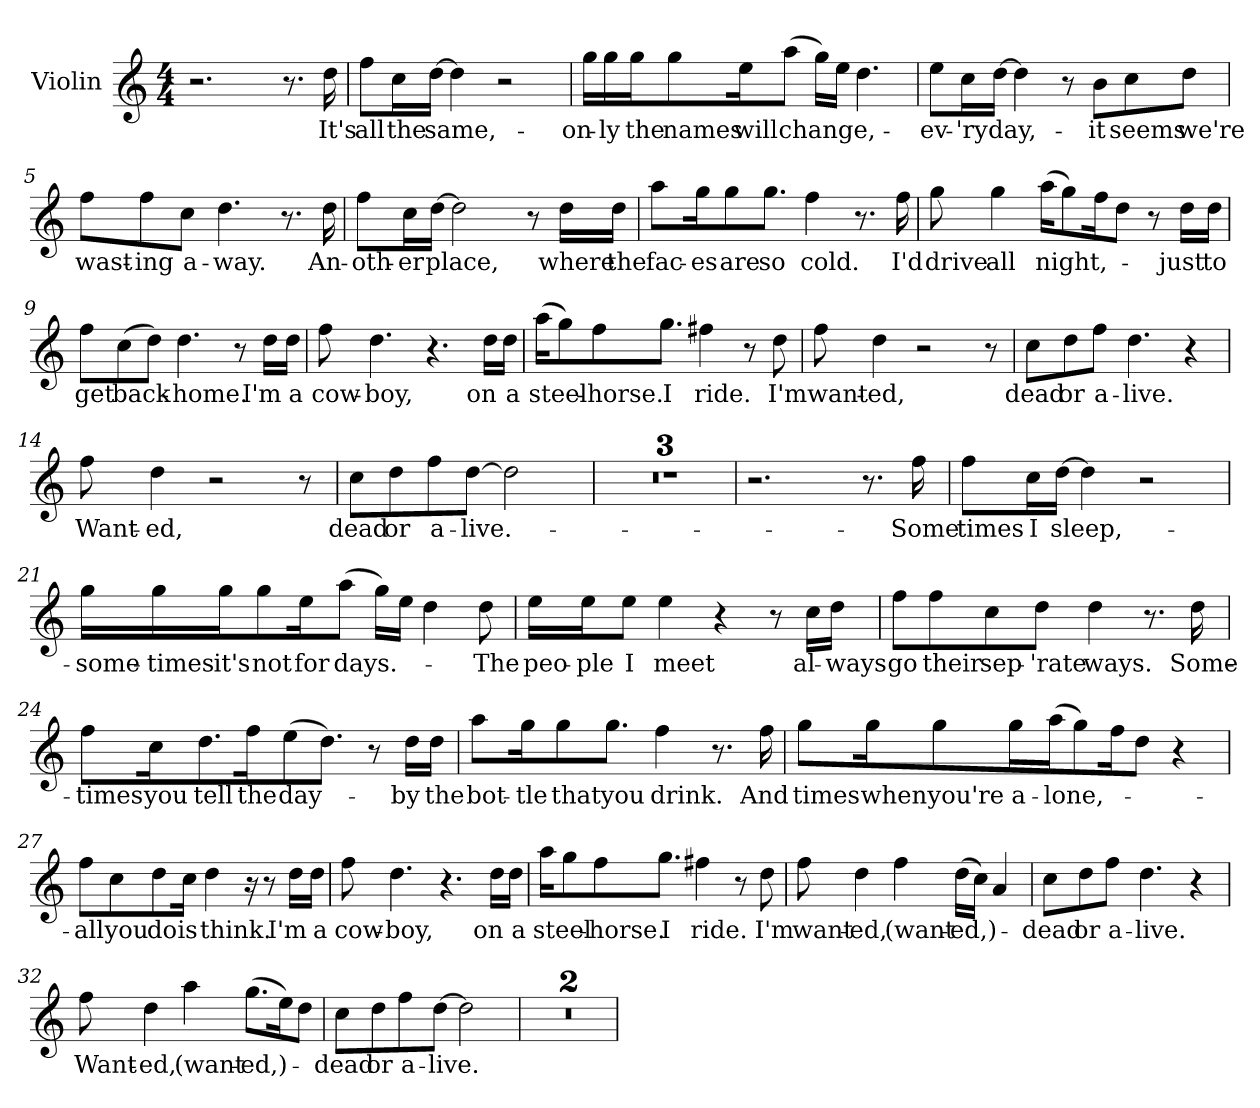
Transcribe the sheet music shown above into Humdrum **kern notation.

**kern	**text
*part1	*part1
*staff1	*staff1
*I"Violin	*
*I'Vln	*
*clefG2	*
*k[]	*
*C:	*
*M4/4	*
=1	=1
2.r	.
8.r	.
16dd\	It's
=2	=2
8ff\L	all
16cc\L	the
[16dd\JJ	same,-
4dd\]	.
2r	.
=3	=3
16gg\LL	-on-
16gg\	-ly
16gg\J	the
8gg\	names
16ee\K	will
(8aa\J	change,-
16gg\LL)	.
16ee\JJ	.
4.dd\	.
!!LO:LB:g=z
=4	=4
8ee\L	-ev-
16cc\L	-'ry
[16dd\JJ	day,-
4dd\]	.
8r	.
8b\L	-it
8cc\	seems
8dd\J	we're
=5	=5
8ff\L	wast-
8ff\	-ing
8cc\J	a-
4.dd\	-way.
8.r	.
16dd\	An-
=6	=6
8ff\L	-oth-
16cc\L	-er
[16dd\JJ	place,
2dd\]	.
8r	.
16dd\LL	where
16dd\JJ	the
!!LO:LB:g=z
=7	=7
8aa\L	fac-
16gg\K	-es
8gg\	are
8.gg\J	so
4ff\	cold.
8.r	.
16ff\	I'd
=8	=8
8gg\	drive
4gg\	all
(16aa\KL	night,-
8gg\)	.
16ff\K	.
8dd\J	.
8r	.
16dd\LL	-just
16dd\JJ	to
=9	=9
8ff\L	get
(8cc\	back-
8dd\J)	.
4.dd\	-home.
8r	.
16dd\LL	I'm
16dd\JJ	a
!!LO:LB:g=z
=10	=10
8ff\	cow-
4.dd\	-boy,
4.r	.
16dd\LL	on
16dd\JJ	a
=11	=11
(16aa\KL	steel-
8gg\)	.
8ff\	-horse.
8.gg\J	I
4ff#X\	ride.
8r	.
8dd\	I'm
=12	=12
8ff\	want-
4dd\	-ed,
2r	.
8r	.
=13	=13
8cc\L	dead
8dd\	or
8ff\J	a-
4.dd\	-live.
4r	.
=14	=14
8ff\	Want-
4dd\	-ed,
2r	.
8r	.
!!LO:LB:g=z
=15	=15
8cc\L	dead
8dd\	or
8ff\	a-
[8dd\J	-live.-
2dd\]	.
=16	=16
1r	.
=17	=17
1r	.
=18	=18
1r	.
=19	=19
2.r	.
8.r	.
16ff\	Some
=20	=20
8ff\L	times
16cc\L	I
[16dd\JJ	sleep,-
4dd\]	.
2r	.
!!LO:LB:g=z
=21	=21
16gg\LL	-some-
16gg\	-times
16gg\J	it's
8gg\	not
16ee\K	for
(8aa\J	days.-
16gg\LL)	.
16ee\JJ	.
4dd\	.
8dd\	-The
=22	=22
16ee\LL	peo-
16ee\J	-ple
8ee\J	I
4ee\	meet
4r	.
8r	.
16cc\LL	al-
16dd\JJ	-ways
!!LO:LB:g=z
=23	=23
8ff\L	go
8ff\	their
8cc\	sep-
8dd\J	-'rate
4dd\	ways.
8.r	.
16dd\	Some-
=24	=24
8ff\L	-times
16cc\K	you
8.dd\	tell
16ff\K	the
(8ee\	day-
8.dd\J)	.
8r	.
16dd\LL	-by
16dd\JJ	the
!!LO:LB:g=z
=25	=25
8aa\L	bot-
16gg\K	-tle
8gg\	that
8.gg\J	you
4ff\	drink.
8.r	.
16ff\	And
=26	=26
8gg\L	times
16gg\K	when
8gg\	you're
16gg\L	a-
(16aa\J	-lone,-
8gg\)	.
16ff\K	.
8dd\J	.
4r	.
=27	=27
8ff\L	-all
8cc\	you
8dd\	do
16cc\Jk	is
4dd\	think.
16r	.
8r	.
16dd\LL	I'm
16dd\JJ	a
!!LO:LB:g=z
=28	=28
8ff\	cow-
4.dd\	-boy,
4.r	.
16dd\LL	on
16dd\JJ	a
=29	=29
16aa\KL	steel-
8gg\	.
8ff\	-horse.
8.gg\J	I
4ff#X\	ride.
8r	.
8dd\	I'm
=30	=30
8ff\	want-
4dd\	-ed,
4ff\	(want-
(16dd\LL	-ed,)-
16cc\JJ)	.
4a/	.
=31	=31
8cc\L	-dead
8dd\	or
8ff\J	a-
4.dd\	-live.
4r	.
!!LO:LB:g=z
=32	=32
8ff\	Want-
4dd\	-ed,
4aa\	(want-
(8.gg\L	-ed,)-
16ee\K)	.
8dd\J	.
=33	=33
8cc\L	-dead
8dd\	or
8ff\	a-
[8dd\J	-live.-
2dd\]	.
=34	=34
1r	.
=35	=35
1r	.
=	=
*-	*-
